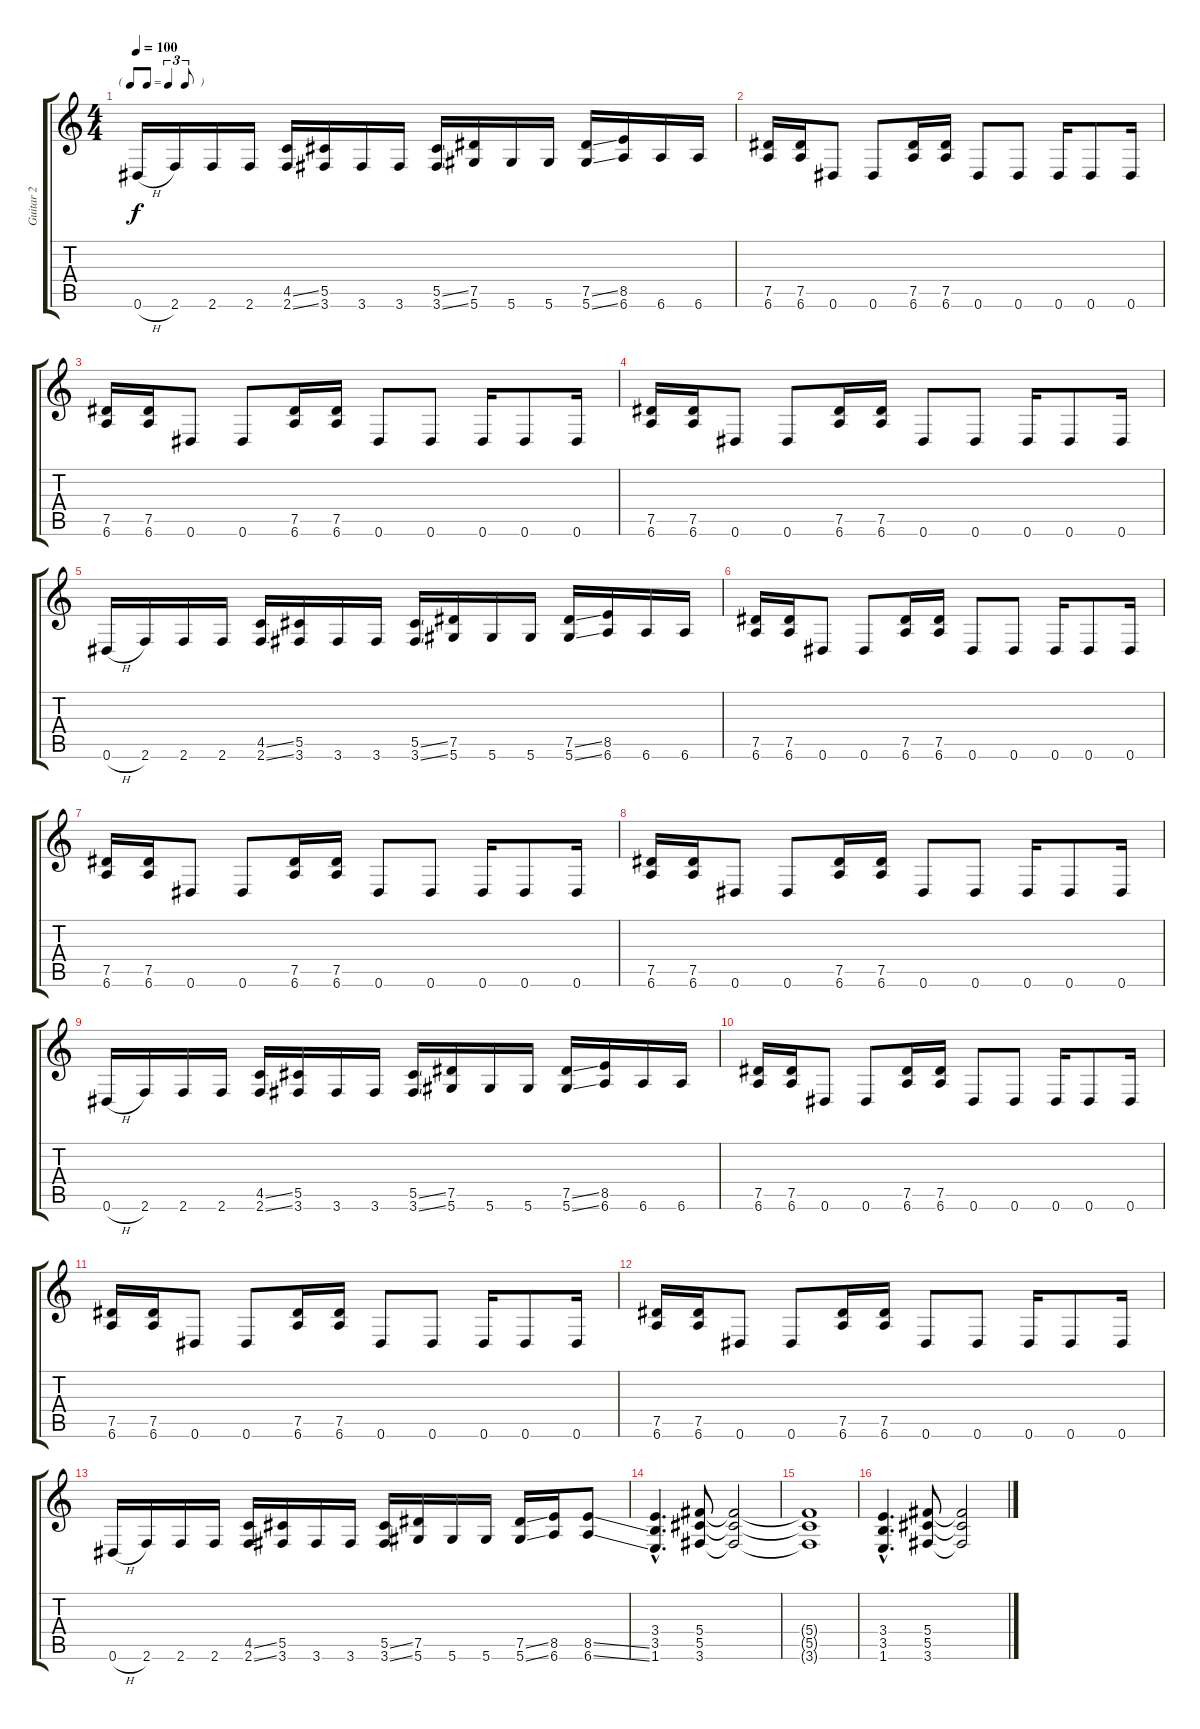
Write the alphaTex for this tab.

\track ("Guitar 2" "Guitar 2") {instrument distortionguitar}
\staff {score tabs}
\tuning (Eb4 Bb3 Gb3 Db3 Ab2 Eb2) {hide}
\ts (4 4)
\tf triplet8th
\tempo 100
\clef g2
\ks c
0.6{h}.16{dy f} 2.6.16 2.6.16 2.6.16 (4.5{ss} 2.6{ss}).16 (5.5 3.6).16 3.6.16 3.6.16 (5.5{ss} 3.6{ss}).16 (7.5 5.6).16 5.6.16 5.6.16 (7.5{ss} 5.6{ss}).16 (8.5 6.6).16 6.6.16 6.6.16 |
(7.5 6.6).16 (7.5 6.6).16 0.6.8 0.6.8 (7.5 6.6).16 (7.5 6.6).16 0.6.8 0.6.8 0.6.16 0.6.8 0.6.16 |
(7.5 6.6).16 (7.5 6.6).16 0.6.8 0.6.8 (7.5 6.6).16 (7.5 6.6).16 0.6.8 0.6.8 0.6.16 0.6.8 0.6.16 |
(7.5 6.6).16 (7.5 6.6).16 0.6.8 0.6.8 (7.5 6.6).16 (7.5 6.6).16 0.6.8 0.6.8 0.6.16 0.6.8 0.6.16 |
0.6{h}.16 2.6.16 2.6.16 2.6.16 (4.5{ss} 2.6{ss}).16 (5.5 3.6).16 3.6.16 3.6.16 (5.5{ss} 3.6{ss}).16 (7.5 5.6).16 5.6.16 5.6.16 (7.5{ss} 5.6{ss}).16 (8.5 6.6).16 6.6.16 6.6.16 |
(7.5 6.6).16 (7.5 6.6).16 0.6.8 0.6.8 (7.5 6.6).16 (7.5 6.6).16 0.6.8 0.6.8 0.6.16 0.6.8 0.6.16 |
(7.5 6.6).16 (7.5 6.6).16 0.6.8 0.6.8 (7.5 6.6).16 (7.5 6.6).16 0.6.8 0.6.8 0.6.16 0.6.8 0.6.16 |
(7.5 6.6).16 (7.5 6.6).16 0.6.8 0.6.8 (7.5 6.6).16 (7.5 6.6).16 0.6.8 0.6.8 0.6.16 0.6.8 0.6.16 |
0.6{h}.16 2.6.16 2.6.16 2.6.16 (4.5{ss} 2.6{ss}).16 (5.5 3.6).16 3.6.16 3.6.16 (5.5{ss} 3.6{ss}).16 (7.5 5.6).16 5.6.16 5.6.16 (7.5{ss} 5.6{ss}).16 (8.5 6.6).16 6.6.16 6.6.16 |
(7.5 6.6).16 (7.5 6.6).16 0.6.8 0.6.8 (7.5 6.6).16 (7.5 6.6).16 0.6.8 0.6.8 0.6.16 0.6.8 0.6.16 |
(7.5 6.6).16 (7.5 6.6).16 0.6.8 0.6.8 (7.5 6.6).16 (7.5 6.6).16 0.6.8 0.6.8 0.6.16 0.6.8 0.6.16 |
(7.5 6.6).16 (7.5 6.6).16 0.6.8 0.6.8 (7.5 6.6).16 (7.5 6.6).16 0.6.8 0.6.8 0.6.16 0.6.8 0.6.16 |
0.6{h}.16 2.6.16 2.6.16 2.6.16 (4.5{ss} 2.6{ss}).16 (5.5 3.6).16 3.6.16 3.6.16 (5.5{ss} 3.6{ss}).16 (7.5 5.6).16 5.6.16 5.6.16 (7.5{ss} 5.6{ss}).16 (8.5 6.6).16 (8.5{ss} 6.6{ss}).8 |
(3.4{hac} 3.5{hac} 1.6{hac}).4{d} (5.4 5.5 3.6).8 (5.4{t} 5.5{t} 3.6{t}).2 |
(5.4{t} 5.5{t} 3.6{t}).1 |
(3.4{hac} 3.5{hac} 1.6{hac}).4{d} (5.4 5.5 3.6).8 (5.4{t} 5.5{t} 3.6{t}).2
